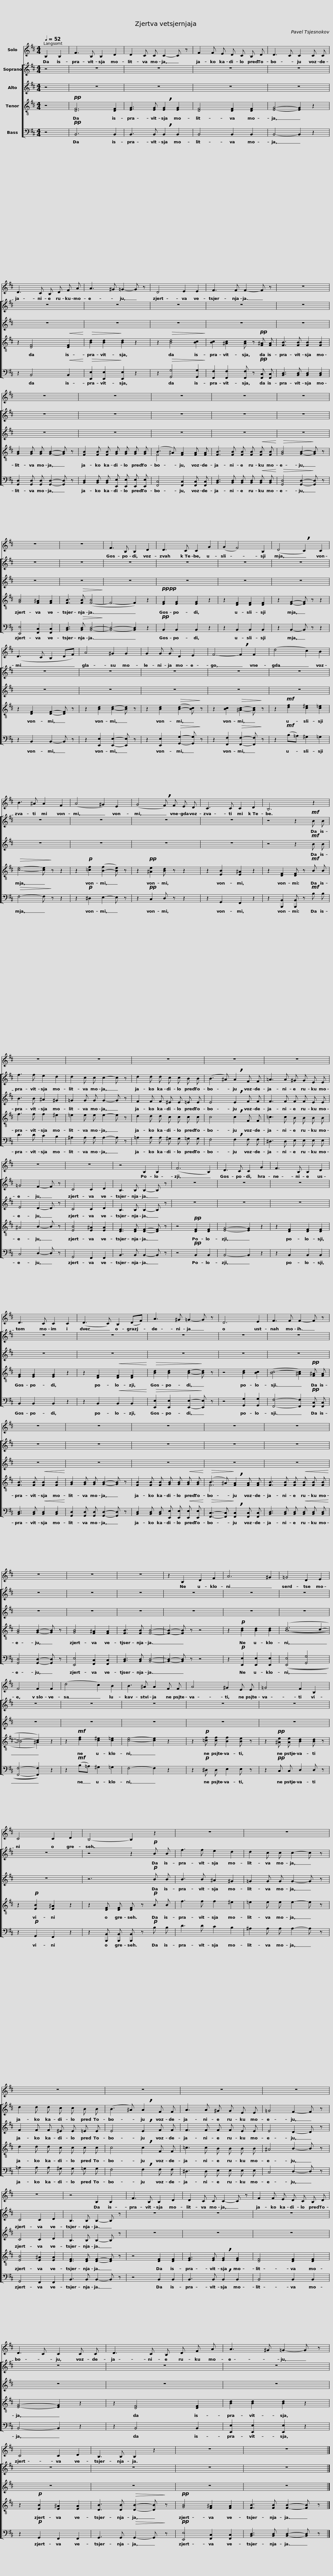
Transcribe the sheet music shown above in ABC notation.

X:1
%%score 1 [ 2 3 ( 4 5 ) 6 ]
L:1/8
Q:1/4=52
M:4/4
I:linebreak $
K:D
V:1 treble
V:2 treble
V:3 treble
V:4 treble-8
V:5 treble-8
V:6 bass
V:1
 B,2 B,2 | F3 B, B,2 D2 | D2 C C C2- C z | F2 F E D C B, D | D3 C C2 C C | %5
 D3 C B, D F A |$ A3 ^G =G2- G z | D4 E2 E2 | F3 F F2- F z | z8 | %10
 z8 | z8 |$ z8 | z8 | z8 | %15
 z8 | z8 | F3 B, B,2 D2 | D3 C C2 G2 |$ (G2 F4) B,2 | %20
 (D4 !breath!C2) C2 | (D3 C B,2 DF) | A4 ^G2 G2 | G2 G G D2 E2 | F4- !breath!F2 F2 | %25
 (d4 c2) B2 |$ B3 ^A A2 F2 | (A4 ^G2) E2 | (G4 !breath!F) F E D | C3 C C2 D2 | %30
 B,6 z2 | z8 |$ z8 | z8 | z8 | %35
 z8 | z8 | z8 |$ z4 B,2 B,2 | (F6 B,2) | %40
 D3 C C2 G2 | F3 B, B,2 D2 | D3 C C2 C2 | (D3 C) B,2 (DF) | A3 ^G =G2- G z |$ %45
 D6 E2 | F3 F F2- F z | z8 | z8 | z8 | %50
 z8 |$ z8 | z8 | z8 | z8 | %55
 z2 B,2 D2 F2 | A6 ^G2 | =G4 D2 E2 | F4 F2 F2 |$ (d4 c2) B2 | %60
 B3 ^A A2 F F | A4 ^G2 E E | =G4 F2 B,2 | C4 C2 D2 | B,4- B,2 z2 |$ %65
 z8 | z8 | z8 | z8 | z8 | %70
 z8 |$ z8 | z4 B,2 B,2 | F3 B, B,2 D2 | D2 C C C2- C z | %75
 F2 F E D C B, D | D3 C C2 C C |$ D3 C B, D F A | A3 ^G =G2- G z | C4 C2 D2 | %80
 B,3 B, B,2 z2 | z8 | z8 |] %83
V:2
 z4 | z8 | z8 | z8 | z8 | %5
 z8 |$ z8 | z8 | z8 | z8 | %10
 z8 | z8 |$ z8 | z8 | z8 | %15
 z8 | z8 | z8 | z8 |$ z8 | %20
 z8 | z8 | z8 | z8 | z8 | %25
 z8 |$ z8 | z8 | z8 | z8 | %30
 z4 z2!mf! B B | f3 f e2 d2 |$ d2 c c c2- c z | d2 d d c c B B | (B3 ^A) !breath!A2 F F | %35
 =A3 A ^G G E E | =G4 F2- F z | C4 C2 D2 |$ B,3 B, B,2- B, z | z8 | %40
 z8 | z8 | z8 | z8 | z8 |$ %45
 z8 | z8 | z8 | z8 | z8 | %50
 z8 |$ z8 | z8 | z8 | z8 | %55
 z8 | z8 | z8 | z8 |$ z8 | %60
 z8 | z8 | z8 | z8 | z4 z2!p! B B |$ %65
 f3 f e2 d2 | d2 c c c2- c z | d2 d d c c B B | (B3 ^A) !breath!A2 F F | A3 A ^G G E E | %70
 =G4 F2- F z |$ C4 C2 D2 | B,3 B, B,2- B, z | z8 | z8 | %75
 z8 | z8 |$ z8 | z8 | z8 | %80
 z8 | z8 | z8 |] %83
V:3
 z4 | z8 | z8 | z8 | z8 | %5
 z8 |$ z8 | z8 | z8 | z8 | %10
 z8 | z8 |$ z8 | z8 | z8 | %15
 z8 | z8 | z8 | z8 |$ z8 | %20
 z8 | z8 | z8 | z8 | z8 | %25
 z8 |$ z8 | z8 | z8 | z8 | %30
 z4 z2!mf! B B | B3 B ^A2 ^G2 |$ =G2 G G G2- G z | F2 F F ^E E =E E | E4 !breath!E2 F F | %35
 F3 F F F E E | E4 D2- D z | C4 C2 D2 |$ B,3 B, B,2- B, z | z8 | %40
 z8 | z8 | z8 | z8 | z8 |$ %45
 z8 | z8 | z8 | z8 | z8 | %50
 z8 |$ z8 | z8 | z8 | z8 | %55
 z8 | z8 | z8 | z8 |$ z8 | %60
 z8 | z8 | z8 | z8 | z6!p! B B |$ %65
 B3 B ^A2 ^G2 | =G2 G G G2- G z | F2 F F ^E E =E E | E4 !breath!E2 F F | F3 F F F E E | %70
 E4 D2- D z |$ C4 C2 D2 | B,3 B, B,2- B, z | z8 | z8 | %75
 z8 | z8 |$ z8 | z8 | z8 | %80
 z8 | z8 | z8 |] %83
V:4
 z4 |!pp! [DF]6 [DF]2 | [EG]3 [EG] !breath![EG]2 [EG]2 | [DF]4 [DF]2 [DF]2 | [EG]4- [EG]2 z2 | %5
 z2 [DF]4!<(! [DF]2!<)! |$!>(! [Bd]2 [Bd]2!>)! [Bd]2 z2 | z2!>(! [Bd]4 [Bc]2!>)! | [Bc]2 [^Ac]2 [Ac] z!pp! [F^A] [FA] | [FB]3 [FB] [FB]2 [FB]2 | %10
 [GB]2 [GB] [GB] [GB]2- [GB] z | [FB]2 [FB] [FB] [GB] [GB] [GB] [GB] |$ (B3 ^A) [FA]2 [FA] [FA] | [FB]3 [FB] [FB] [FB]!<(! [FB] [FB]!<)! |!>(! [GB]4 [GB]2-!>)! [GB] z | %15
 [GB]4 [F^A]2 [FA]2 | [FB]3!>(! [FB] ([F-B]4!>)! | F4- F2) z2 |!pp!!pp! [EG]2 [EG]2 [EG]2 z2 |$ z2 [DF]2 [DF]2 [DF]2 | %20
 z2 [EG]2- [EG] z z2 | z2 [DF]2 [DF]2- [DF] z | z2 [Bd]2 [Bd]2- [Bd] z | z2 [Bd]2!>(! ([B-d]2 [Bc])!>)! z | z2 [Bc]2!>(! [^Ac]2- [Ac]!>)! z | %25
 z2!mf! [df]2 [c^e]2 [c=e]2 |$!>(! [ce]4- [ce]!>)! z z2 | z2!p! [=cf]2 ([B-f]2 [Be]) z | z2!pp! [^Ae]2 [Bd] z z2 | z2 [EB]2 [E^A]2 z2 | %30
 z2 [DF]2 [DF] z!mf! B B | f3 f f2 ^e2 |$ =e2 e e e2- e z | d2 d d c c c c | c4 !breath!c2 F F | %35
 =c3 c B B B B | ^A4 B2- B z | [EB]4 [E^A]2 [EA]2 |$ [DF]3 [DF] [DF]2- [DF] z | z4!pp! [DF]2 [DF]2 | %40
 [EG]4- [EG]2 z2 | z2 [DF]2 [DF]2 [DF]2 | [EG]2 [EG]2 [EG]2 z2 | z2 [DF]2!<(! [DF]2 [DF]2!<)! |!>(! [Bd]2 [Bd]2 [Bd]2-!>)! [Bd] z |$ %45
 z4 [Bd]2 [Bc]2 | ([Bc-]4 [^Ac]2)!pp! [F^A] [FA] | [FB]3 [FB]!<(! [FB]2 [FB]2!<)! | [GB]2 [GB] [GB] [GB]2- [GB] z | [FB]2 [FB] [FB] [GB] [GB]!<(! [GB] [GB]!<)! | %50
!>(! (B3 ^A)!>)! !breath![FA]2 [FA] [FA] |$ [FB]3 [FB] [FB]!<(! [FB] [FB] [FB]!<)! | [GB]4 [GB]2- [GB] z | [GB]4 [F^A]2 [FA]2 | [FB]3 [FB] [FB]4- | %55
 [FB]2- [FB] z z4 | z2!p! [Bd]2 [Bd]2 [Bd]2 | (d6 c2- | c4- c2) z2 |$ z2!mf! [df]2 [c^e]2 [c=e]2 | %60
 [ce]4- [ce]2 z2 | z2!p! [=cf] [cf] [Bf]2 [Be] z | z2!pp! [^Ae] [Ae] [Bd]2 [Bd] z | z2!p! [EB]2 [E^A]2 z2 | z2 [DF] [DF] [DF] z!p! B B |$ %65
 f3 f f2 ^e2 | =e2 e e e2- e z | d2 d d c c c c | c4 !breath!c2 F F | =c3 c B B B B | %70
 ^A4 B2- B z |$ [EB]4 [E^A]2 [EA]2 | [DF]3 [DF] [DF]2- [DF] z | z4 [DF]2 [DF]2 | [EG]3 [EG] !breath![EG]2 [EG]2 | %75
 [DF]4 [DF]2 [DF]2 | [EG]4- [EG]2 z2 |$ z2 [DF]4 [DF]2 | [Bd]2 [Bd]2 [Bd]2 z2 | z2!p! [EB]2 [E^A]2 [EA]2 | %80
 [DB]3 [DB]!>(! [DB]2- [DB]!>)! z |!pp! [GB]4 [F^A]2 [FA]2 | [FB]3 [FB] [FB]2- [FB] z |] %83
V:5
 x4 | x8 | x8 | x8 | x8 | %5
 x8 |$ x8 | x8 | x8 | x8 | %10
 x8 | x8 |$ F4 x4 | x8 | x8 | %15
 x8 | x8 | x8 | x8 |$ x8 | %20
 x8 | x8 | x8 | x8 | x8 | %25
 x8 |$ x8 | x8 | x8 | x8 | %30
 x8 | x8 |$ x8 | x8 | x8 | %35
 x8 | x8 | x8 |$ x8 | x8 | %40
 x8 | x8 | x8 | x8 | x8 |$ %45
 x8 | x8 | x8 | x8 | x8 | %50
 F6 x2 |$ x8 | x8 | x8 | x8 | %55
 x8 | x8 | (B8- | B4 ^A2) x2 |$ x8 | %60
 x8 | x8 | x8 | x8 | x8 |$ %65
 x8 | x8 | x8 | x8 | x8 | %70
 x8 |$ x8 | x8 | x8 | x8 | %75
 x8 | x8 |$ x8 | x8 | x8 | %80
 x8 | x8 | x8 |] %83
V:6
 z4 |!pp! B,,6 B,,2 | B,,3 B,, !breath!B,,2 B,,2 | B,,4 B,,2 B,,2 | B,,4- B,,2 z2 | %5
 z2 B,,4!<(! B,,2!<)! |$!>(! [E,,E,]2 [E,,E,]2!>)! [E,,E,]2 z2 | z2!>(! [G,,G,]4 [G,,G,]2!>)! | [F,,F,]2 [F,,F,]2 [F,,F,] z!pp! [F,,C,] [F,,C,] | [B,,D,]3 [B,,D,] [B,,D,]2 [B,,D,]2 | %10
 [G,,D,]2 [G,,D,] [G,,D,] [G,,D,]2- [G,,D,] z | [B,,D,]2 [B,,D,] [B,,D,] [E,,E,] [E,,E,] [E,,E,] [E,,E,] |$ [F,,C,]4 [F,,C,]2 [F,,C,] [F,,C,] | [B,,D,]3 [B,,D,] [B,,D,] [B,,D,]!<(! [B,,D,] [B,,D,]!<)! |!>(! [G,,D,]4 [G,,D,]2-!>)! [G,,D,] z | %15
 [E,,E,]4 [F,,C,]2 [F,,C,]2 | [B,,D,]3!>(! [B,,D,] [B,,D,]4-!>)! | [B,,D,]4- [B,,D,]2 z2 |!pp! B,,2 B,,2 B,,2 z2 |$ z2 B,,2 B,,2 B,,2 | %20
 z2 B,,2- B,, z z2 | z2 B,,2 B,,2- B,, z | z2 [E,,E,]2 [E,,E,]2- [E,,E,] z | z2 [E,,E,]2!>(! [G,,G,]2- [G,,G,]!>)! z | z2 [F,,F,]2!>(! [F,,F,]2- [F,,F,]!>)! z | %25
 z2!mf! (B,=A,) ^G,2 =G,2 |$!>(! F,4- F,!>)! z z2 | z2!p! ^D,2 E,2- E, z | z2!pp! C,2 D, z z2 | z2 G,,2 F,,2 z2 | %30
 z2 [B,,,B,,]2 [B,,,B,,] z!mf! B, B, | D3 D C2 B,2 |$ ^A,2 A, A, A,2- A, z | =A,2 A, A, ^G, G, =G, G, | F,4 !breath!F,2 F, F, | %35
 ^D,3 D, E, E, E, E, | C,4 D,2- D, z | G,,4 F,,2 F,,2 |$ B,,3 B,, B,,2- B,, z | z4!pp! B,,2 B,,2 | %40
 B,,4- B,,2 z2 | z2 B,,2 B,,2 B,,2 | B,,2 B,,2 B,,2 z2 | z2 B,,2!<(! B,,2 B,,2!<)! |!>(! [E,,E,]2 [E,,E,]2 [E,,E,]2-!>)! [E,,E,] z |$ %45
 z4 [G,,G,]2 [G,,G,]2 | [F,,F,]4- [F,,F,]2!pp! [F,,C,] [F,,C,] | [B,,D,]3 [B,,D,]!<(! [B,,D,]2 [B,,D,]2!<)! | [G,,D,]2 [G,,D,] [G,,D,] [G,,D,]2- [G,,D,] z | [B,,D,]2 [B,,D,] [B,,D,] [E,,E,] [E,,E,]!<(! [E,,E,] [E,,E,]!<)! | %50
!>(! [F,,C,]3- [F,,C,]!>)! !breath![F,,C,]2 [F,,C,] [F,,C,] |$ [B,,D,]3 [B,,D,] [B,,D,]!<(! [B,,D,] [B,,D,] [B,,D,]!<)! | [G,,D,]4 [G,,D,]2- [G,,D,] z | [E,,E,]4 [F,,C,]2 [F,,C,]2 | [B,,D,]3 [B,,D,] [B,,D,]4- | %55
 [B,,D,]2- [B,,D,] z z4 | z2!p! [E,,E,]2 [E,,E,]2 [E,,E,]2 | (([E,,E,]4 [G,,G,]4 | [F,,F,]4- [F,,F,]2)) z2 |$ z2!mf! (B,=A,) ^G,2 =G,2 | %60
 F,4- F,2 z2 | z2!p! ^D, D, E,2 E, z | z2!pp! C, C, D,2 D, z | z2!p! G,,2 F,,2 z2 | z2 [B,,,B,,] [B,,,B,,] [B,,,B,,] z!p! B, B, |$ %65
 D3 D C2 B,2 | ^A,2 A, A, A,2- A, z | =A,2 A, A, ^G, G, =G, G, | F,4 !breath!F,2 F, F, | ^D,3 D, E, E, E, E, | %70
 C,4 D,2- D, z |$ G,,4 F,,2 F,,2 | B,,3 B,, B,,2- B,, z | z4 B,,2 B,,2 | B,,3 B,, !breath!B,,2 B,,2 | %75
 B,,4 B,,2 B,,2 | B,,4- B,,2 z2 |$ z2 B,,4 B,,2 | [E,,E,]2 [E,,E,]2 [E,,E,]2 z2 | z2!p! G,,2 F,,2 F,,2 | %80
 G,,3 G,,!>(! G,,2- G,,!>)! z |!pp! [E,,E,]4 [F,,C,]2 [F,,C,]2 | [B,,D,]3 [B,,D,] [B,,D,]2- [B,,D,] z |] %83
